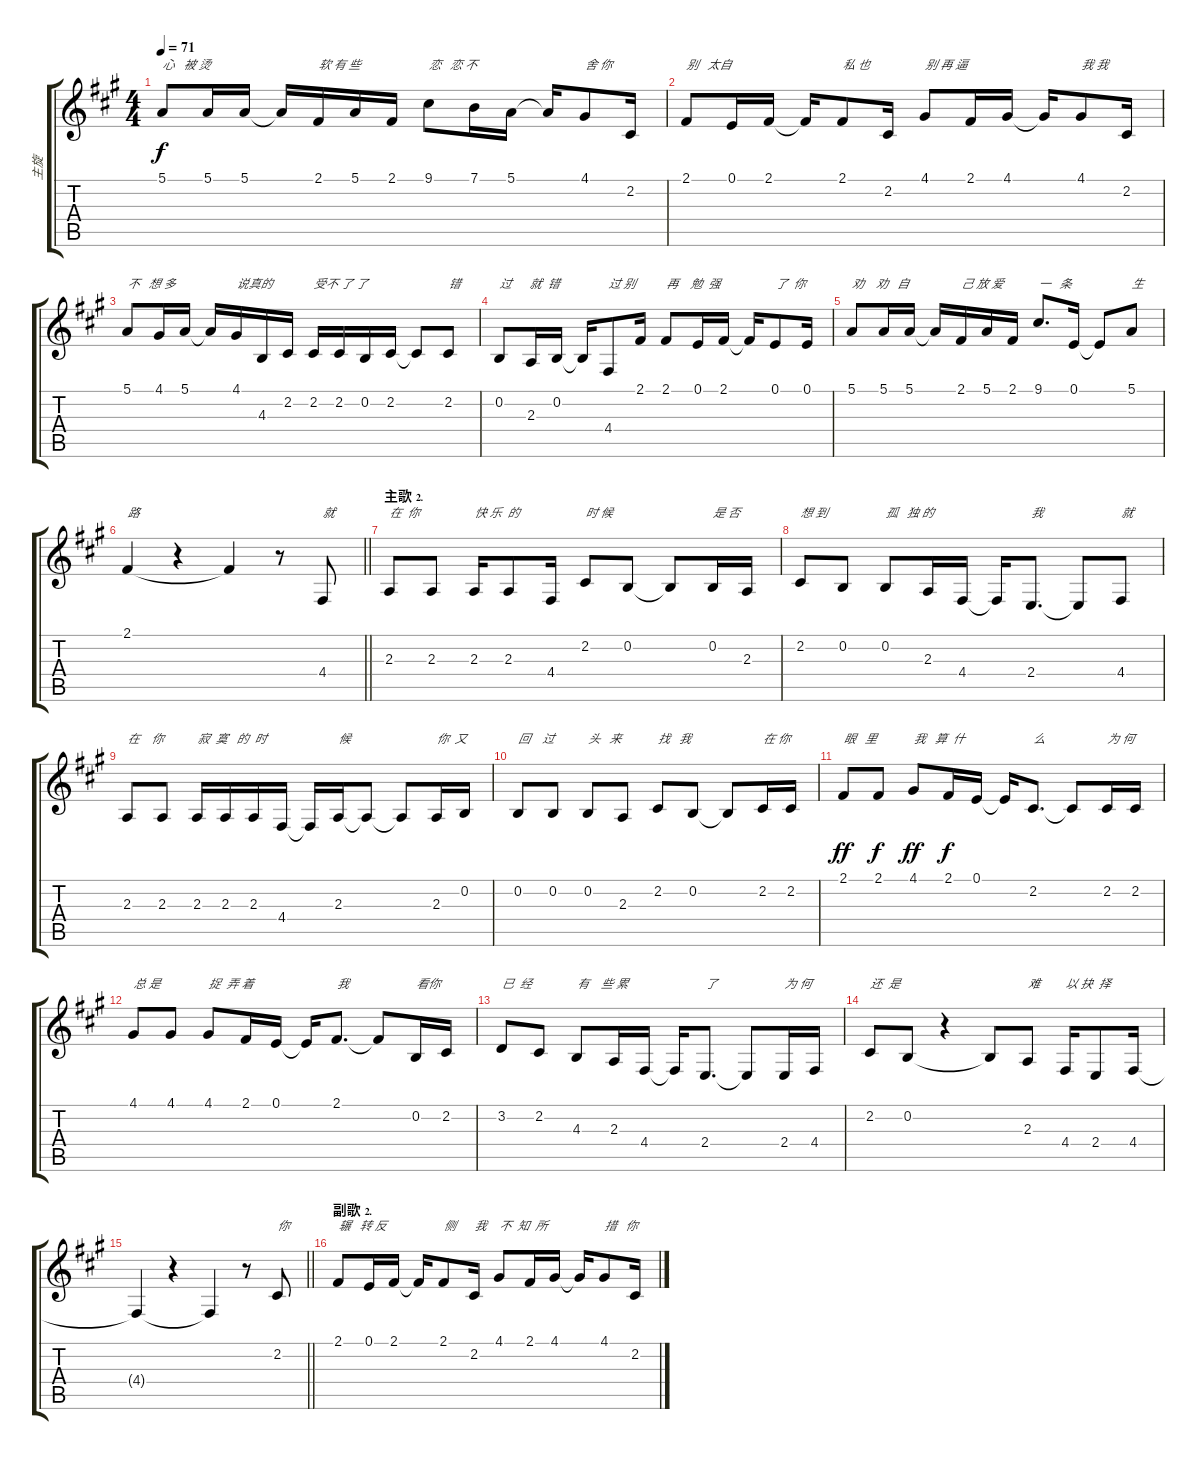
\track ("主旋" "主旋") {instrument tenorsax}
\staff {score tabs}
\tuning (E4 B3 G3 D3 A2 E2) {hide}
\ts (4 4)
\tempo 71
\clef g2
\ks a
5.1.8{txt "心   被 烫" dy f} 5.1.16 5.1.16 5.1{t}.16 2.1.16{txt "软 有 些"} 5.1.16 2.1.16 9.1.8{txt "恋   恋 不"} 7.1.16 5.1.16 5.1{t}.16 4.1.8{txt "舍 你"} 2.2.16 |
2.1.8{txt "别   太自"} 0.1.16 2.1.16 2.1{t}.16 2.1.8{txt "私 也"} 2.2.16 4.1.8{txt "别 再 逼"} 2.1.16 4.1.16 4.1{t}.16 4.1.8{txt "我 我"} 2.2.16 |
5.1.8{txt "不   想 多"} 4.1.16 5.1.16 5.1{t}.16 4.1.16{txt "说真的"} 4.3.16 2.2.16 2.2.16{txt "受不 了 了"} 2.2.16 0.2.16 2.2.16 2.2{t}.8 2.2.8{txt "错"} |
0.2.8{txt "过      就  错"} 2.3.16 0.2.16 0.2{t}.16 4.4.8{txt "过 别"} 2.1.16 2.1.8{txt "再    勉  强"} 0.1.16 2.1.16 2.1{t}.16 0.1.8{txt "了  你"} 0.1.16 |
5.1.8{txt "劝    劝   自"} 5.1.16 5.1.16 5.1{t}.16 2.1.16{txt "己 放 爱"} 5.1.16 2.1.16 9.1.8{d txt "一   条"} 0.1.16 0.1{t}.8 5.1.8{txt "生"} |
\barLineRight lightlight
2.1.4{txt "路"} r.4 2.1{t}.4 r.8 4.4.8{txt "就"} |
\section ("" "主歌⒉")
2.3.8{txt "在  你"} 2.3.8 2.3.16{txt "快 乐  的"} 2.3.8 4.4.16 2.2.8{txt "时 候"} 0.2.8 0.2{t}.8 0.2.16{txt "是 否"} 2.3.16 |
2.2.8{txt "想 到"} 0.2.8 0.2.8{txt "孤   独 的"} 2.3.16 4.4.16 4.4{t}.16 2.4.8{d txt "我"} 2.4{t}.8 4.4.8{txt "就"} |
2.3.8{txt "在    你"} 2.3.8 2.3.16{txt "寂  寞   的  时"} 2.3.16 2.3.16 4.4.16 4.4{t}.16 2.3.16{txt "候"} 2.3{t}.8 2.3{t}.8 2.3.16{txt "你  又"} 0.2.16 |
0.2.8{txt "回    过"} 0.2.8 0.2.8{txt "头   来"} 2.3.8 2.2.8{txt "找   我"} 0.2.8 0.2{t}.8 2.2.16{txt "在 你"} 2.2.16 |
2.1.8{txt "眼   里" dy ff} 2.1.8{dy f} 4.1.8{txt "我   算  什" dy ff} 2.1.16{dy f} 0.1.16 0.1{t}.16 2.2.8{d txt "么"} 2.2{t}.8 2.2.16{txt "为 何"} 2.2.16 |
4.1.8{txt "总 是"} 4.1.8 4.1.8{txt "捉  弄 着"} 2.1.16 0.1.16 0.1{t}.16 2.1.8{d txt "我"} 2.1{t}.8 0.2.16{txt "看你"} 2.2.16 |
3.2.8{txt "已  经"} 2.2.8 4.3.8{txt "有    些 累"} 2.3.16 4.4.16 4.4{t}.16 2.4.8{d txt "了"} 2.4{t}.8 2.4.16{txt "为 何 "} 4.4.16 |
2.2.8{txt "还  是"} 0.2.8 r.4 0.2{t}.8 2.3.8{txt "难"} 4.4.16{txt "以 抉  择"} 2.4.8 4.4.16 |
\barLineRight lightlight
4.4{t}.4 r.4 4.4{t}.4 r.8 2.2.8{txt "你"} |
\section ("" "副歌⒉")
2.1.8{txt "辗   转 反"} 0.1.16 2.1.16 2.1{t}.16 2.1.8{txt "侧"} 2.2.16{txt "我"} 4.1.8{txt "不  知  所"} 2.1.16 4.1.16 4.1{t}.16 4.1.8{txt "措   你"} 2.2.16
